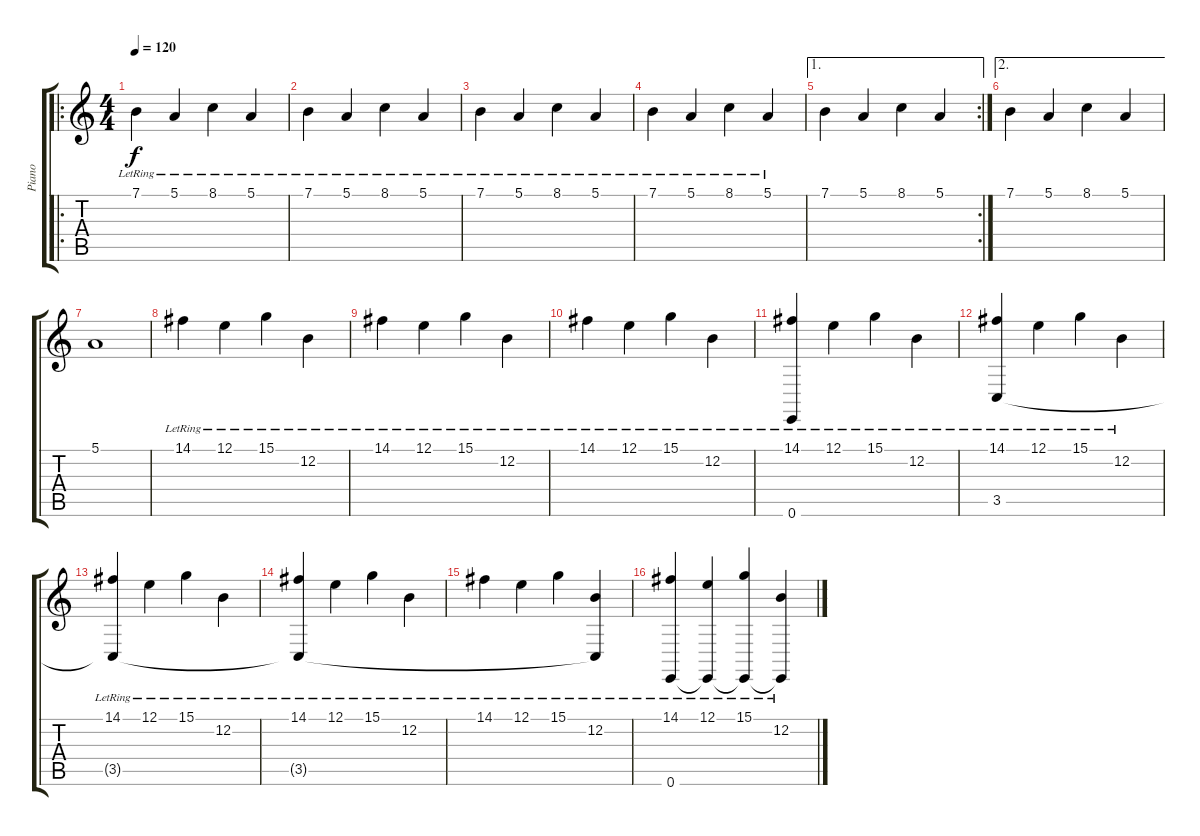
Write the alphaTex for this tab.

\track ("Piano" "Piano") {instrument electricgrandpiano}
\staff {score tabs}
\tuning (E4 B3 G3 D3 A2 E2) {hide}
\ro
\ts (4 4)
\tempo 120
\clef g2
\ks c
7.1{lr}.4{dy f volume 9} 5.1{lr}.4 8.1{lr}.4 5.1{lr}.4 |
7.1{lr}.4 5.1{lr}.4 8.1{lr}.4 5.1{lr}.4 |
7.1{lr}.4 5.1{lr}.4 8.1{lr}.4 5.1{lr}.4 |
7.1{lr}.4 5.1{lr}.4 8.1{lr}.4 5.1{lr}.4 |
\ae 1
\rc 2
7.1.4 5.1.4 8.1.4 5.1.4 |
\ae 2
7.1.4 5.1.4 8.1.4 5.1.4 |
5.1.1{volume 7} |
14.1{lr}.4 12.1{lr}.4 15.1{lr}.4 12.2{lr}.4 |
14.1{lr}.4 12.1{lr}.4 15.1{lr}.4 12.2{lr}.4 |
14.1{lr}.4 12.1{lr}.4 15.1{lr}.4 12.2{lr}.4 |
(14.1{lr} 0.6{lr}).4 12.1{lr}.4 15.1{lr}.4 12.2{lr}.4 |
(14.1{lr} 3.5{lr}).4 12.1{lr}.4 15.1{lr}.4 12.2{lr}.4 |
(14.1{lr} 3.5{t}).4 12.1{lr}.4 15.1{lr}.4 12.2{lr}.4 |
(14.1{lr} 3.5{t}).4 12.1{lr}.4 15.1{lr}.4 12.2{lr}.4 |
14.1{lr}.4 12.1{lr}.4 15.1{lr}.4 (12.2{lr} 3.5{t}).4 |
(14.1{lr} 0.6{lr}).4 (12.1{lr} 0.6{t}).4 (15.1{lr} 0.6{t}).4 (12.2{lr} 0.6{t}).4
